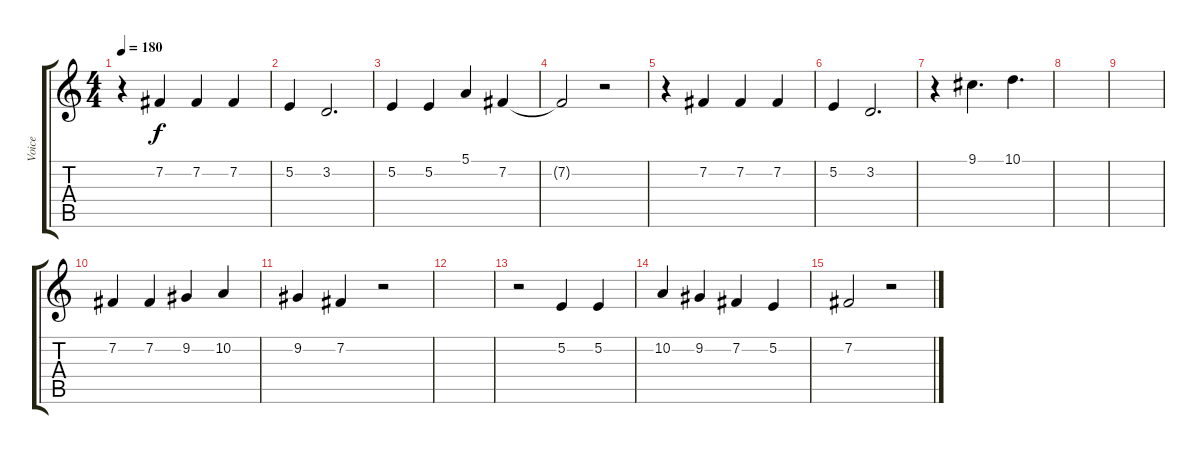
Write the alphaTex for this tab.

\track ("Voice" "Voice") {instrument lead6voice}
\staff {score tabs}
\tuning (E4 B3 G3 D3 A2 E2) {hide}
\ts (4 4)
\tempo 180
\clef g2
\ks c
r.4{dy f} 7.2.4 7.2.4 7.2.4 |
5.2.4 3.2.2{d} |
5.2.4 5.2.4 5.1.4 7.2.4 |
7.2{t}.2 r.2 |
r.4 7.2.4 7.2.4 7.2.4 |
5.2.4 3.2.2{d} |
r.4 9.1.4{d} 10.1.4{d} |
|
|
7.2.4 7.2.4 9.2.4 10.2.4 |
9.2.4 7.2.4 r.2 |
|
r.2 5.2.4 5.2.4 |
10.2.4 9.2.4 7.2.4 5.2.4 |
7.2.2 r.2
